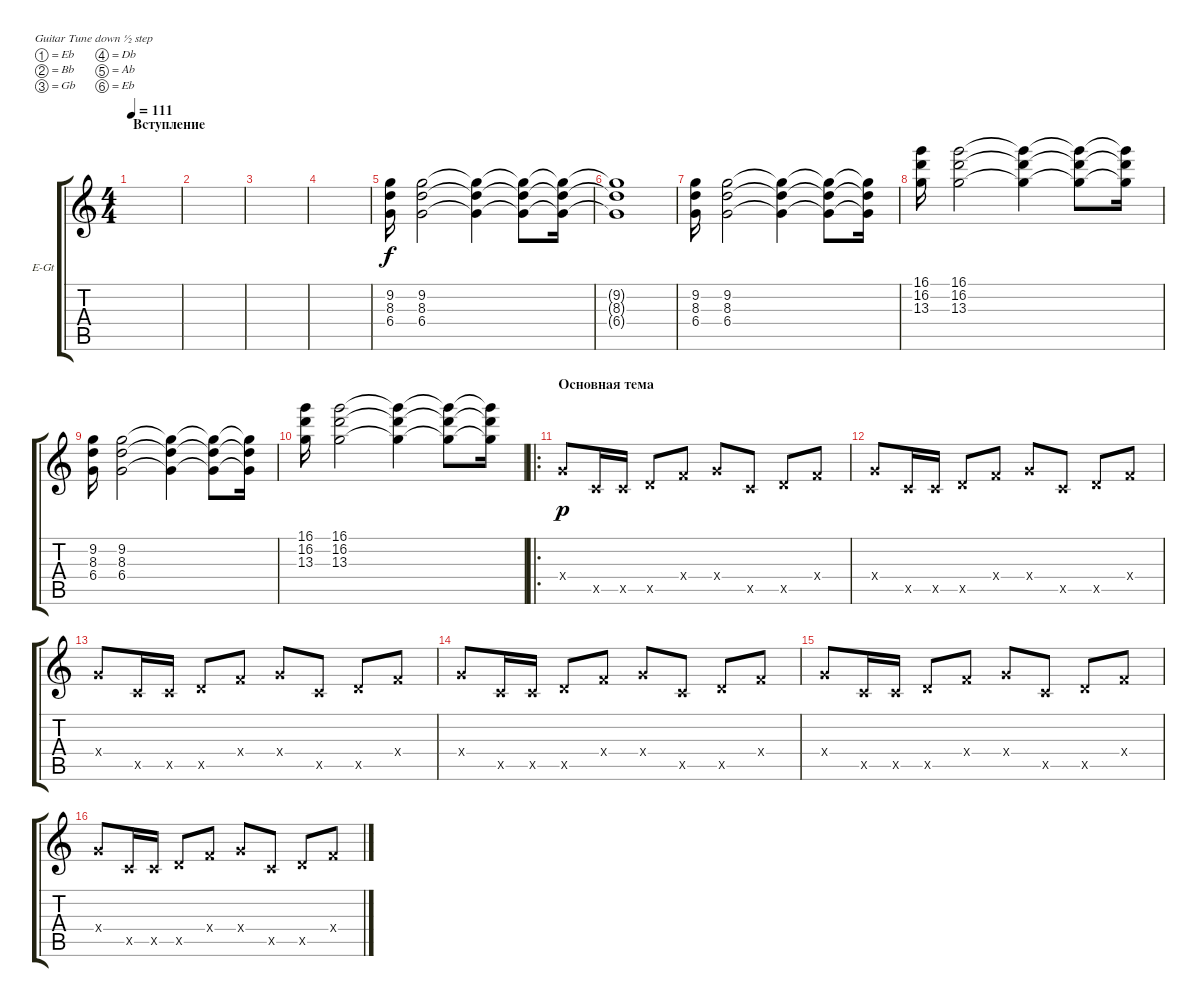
\defaultSystemsLayout 4
\bracketExtendMode groupsimilarinstruments
\firstSystemTrackNameOrientation horizontal
\otherSystemsTrackNameOrientation horizontal
\track ("Electric Guitar" "E-Gt") {instrument overdrivenguitar}
\staff {score tabs}
\tuning (Eb4 Bb3 Gb3 Db3 Ab2 Eb2)
\ts (4 4)
\section ("" "Вступление")
\tempo 111
\clef g2
\scale
0.485477
\ks c
|
\scale
0.257261 |
\scale
0.257261 |
\scale
0.333333 |
(6.4 8.3 9.2).16 (6.4 8.3 9.2).2 (6.4{t} 8.3{t} 9.2{t}).4 (6.4{t} 8.3{t} 9.2{t}).8 (6.4{t} 8.3{t} 9.2{t}).16 |
(6.4{t} 8.3{t} 9.2{t}).1 |
(6.4 8.3 9.2).16 (6.4 8.3 9.2).2 (6.4{t} 8.3{t} 9.2{t}).4 (6.4{t} 8.3{t} 9.2{t}).8 (6.4{t} 8.3{t} 9.2{t}).16 |
(13.3 16.2 16.1).16 (16.2 13.3 16.1).2 (13.3{t} 16.2{t} 16.1{t}).4 (16.2{t} 13.3{t} 16.1{t}).8 (16.2{t} 13.3{t} 16.1{t}).16 |
(6.4 8.3 9.2).16 (6.4 8.3 9.2).2 (6.4{t} 8.3{t} 9.2{t}).4 (6.4{t} 8.3{t} 9.2{t}).8 (6.4{t} 8.3{t} 9.2{t}).16 |
(13.3 16.2 16.1).16 (16.2 13.3 16.1).2 (13.3{t} 16.2{t} 16.1{t}).4 (16.2{t} 13.3{t} 16.1{t}).8 (16.2{t} 13.3{t} 16.1{t}).16 |
\ro
\section ("" "Основная тема")
6.4{x}.8{dy p} 4.5{x}.16 4.5{x}.16 6.5{x}.8 4.4{x}.8 6.4{x}.8 4.5{x}.8 6.5{x}.8 4.4{x}.8 |
6.4{x}.8 4.5{x}.16 4.5{x}.16 6.5{x}.8 4.4{x}.8 6.4{x}.8 4.5{x}.8 6.5{x}.8 4.4{x}.8 |
6.4{x}.8 4.5{x}.16 4.5{x}.16 6.5{x}.8 4.4{x}.8 6.4{x}.8 4.5{x}.8 6.5{x}.8 4.4{x}.8 |
6.4{x}.8 4.5{x}.16 4.5{x}.16 6.5{x}.8 4.4{x}.8 6.4{x}.8 4.5{x}.8 6.5{x}.8 4.4{x}.8 |
6.4{x}.8 4.5{x}.16 4.5{x}.16 6.5{x}.8 4.4{x}.8 6.4{x}.8 4.5{x}.8 6.5{x}.8 4.4{x}.8 |
6.4{x}.8 4.5{x}.16 4.5{x}.16 6.5{x}.8 4.4{x}.8 6.4{x}.8 4.5{x}.8 6.5{x}.8 4.4{x}.8
